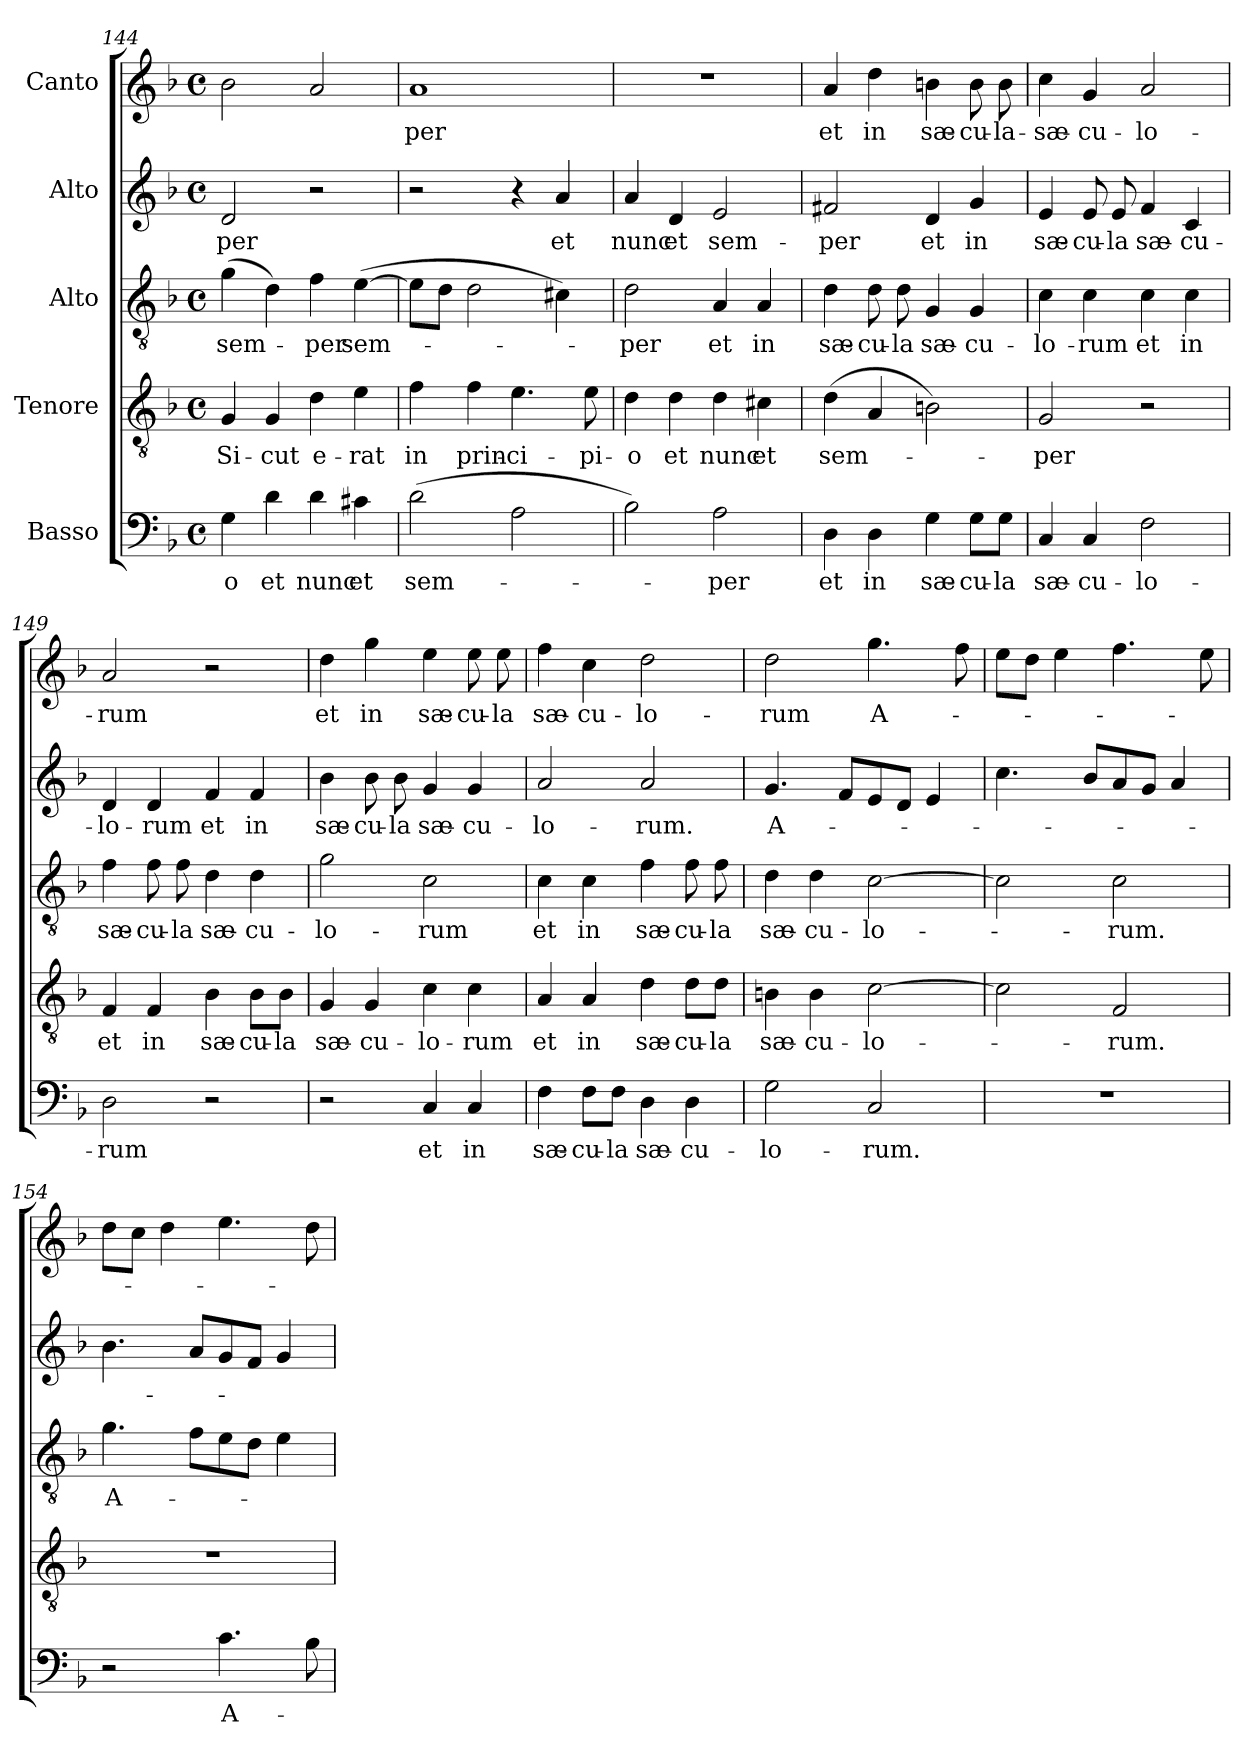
**kern	**text	**kern	**text	**kern	**text	**kern	**text	**kern	**text
*part5	*part5	*part4	*part4	*part3	*part3	*part2	*part2	*part1	*part1
*staff5	*staff5	*staff4	*staff4	*staff3	*staff3	*staff2	*staff2	*staff1	*staff1
*I"Basso	*	*I"Tenore	*	*I"Alto	*	*I"Alto	*	*I"Canto	*
*clefF4	*	*clefGv2	*	*clefGv2	*	*clefG2	*	*clefG2	*
*ITrd7c12	*	*	*	*	*	*	*	*	*
*k[b-]	*	*k[b-]	*	*k[b-]	*	*k[b-]	*	*k[b-]	*
*F:	*	*F:	*	*F:	*	*F:	*	*F:	*
*M4/4	*	*M4/4	*	*M4/4	*	*M4/4	*	*M4/4	*
*met(c)	*	*met(c)	*	*met(c)	*	*met(c)	*	*met(c)	*
=144	=144	=144	=144	=144	=144	=144	=144	=144	=144
!	!LO:LY:b	!	!LO:LY:b	!	!LO:LY:b	!	!LO:LY:b	!	!
4GG\	-o	4G/	Si-	(>4g\	sem-	2d/	-per	2b-\	.
!	!LO:LY:b	!	!LO:LY:b	!	!	!	!	!	!
4D\	et	4G/	-cut	4d\)	.	.	.	.	.
!	!LO:LY:b	!	!LO:LY:b	!	!LO:LY:b	!	!	!	!
4D\	nunc	4d\	e-	4f\	-per	2r	.	2a/	.
!	!LO:LY:b	!	!LO:LY:b	!	!LO:LY:b	!	!	!	!
4C#X\	et	4e\	-rat	(>[4e\	sem-	.	.	.	.
=145	=145	=145	=145	=145	=145	=145	=145	=145	=145
!	!LO:LY:b	!	!LO:LY:b	!	!	!	!	!	!LO:LY:b
(>2D\	sem-	4f\	in	8e\L]	.	2r	.	1a	-per
.	.	.	.	8d\J	.	.	.	.	.
!	!	!	!LO:LY:b	!	!	!	!	!	!
.	.	4f\	prin-	2d\	.	.	.	.	.
!	!	!	!LO:LY:b	!	!	!	!	!	!
2AA\	.	4.e\	-ci-	.	.	4r	.	.	.
!	!	!	!	!	!	!	!LO:LY:b	!	!
.	.	.	.	4c#X\)	.	4a/	et	.	.
!	!	!	!LO:LY:b	!	!	!	!	!	!
.	.	8e\	-pi-	.	.	.	.	.	.
=146	=146	=146	=146	=146	=146	=146	=146	=146	=146
!	!	!	!LO:LY:b	!	!LO:LY:b	!	!LO:LY:b	!	!
2BB-\)	.	4d\	-o	2d\	-per	4a/	nunc	1r	.
!	!	!	!LO:LY:b	!	!	!	!LO:LY:b	!	!
.	.	4d\	et	.	.	4d/	et	.	.
!	!LO:LY:b	!	!LO:LY:b	!	!LO:LY:b	!	!LO:LY:b	!	!
2AA\	-per	4d\	nunc	4A/	et	2e/	sem-	.	.
!	!	!	!LO:LY:b	!	!LO:LY:b	!	!	!	!
.	.	4c#X\	et	4A/	in	.	.	.	.
=147	=147	=147	=147	=147	=147	=147	=147	=147	=147
!	!LO:LY:b	!	!LO:LY:b	!	!LO:LY:b	!	!LO:LY:b	!	!LO:LY:b
4DD\	et	(>4d\	sem-	4d\	sæ-	2f#X/	-per	4a/	et
!	!LO:LY:b	!	!	!	!LO:LY:b	!	!	!	!LO:LY:b
4DD\	in	4A/	.	8d\	-cu-	.	.	4dd\	in
!	!	!	!	!	!LO:LY:b	!	!	!	!
.	.	.	.	8d\	-la	.	.	.	.
!	!LO:LY:b	!	!	!	!LO:LY:b	!	!LO:LY:b	!	!LO:LY:b
4GG\	sæ-	2Bn\)	.	4G/	sæ-	4d/	et	4bn\	sæ-
!	!LO:LY:b	!	!	!	!LO:LY:b	!	!LO:LY:b	!	!LO:LY:b
8GG\L	-cu-	.	.	4G/	-cu-	4g/	in	8b\	-cu-
!	!LO:LY:b	!	!	!	!	!	!	!	!LO:LY:b
8GG\J	-la	.	.	.	.	.	.	8b\	-la-
!!LO:PB:g=z
=148	=148	=148	=148	=148	=148	=148	=148	=148	=148
!	!LO:LY:b	!	!LO:LY:b	!	!LO:LY:b	!	!LO:LY:b	!	!LO:LY:b
4CC/	sæ-	2G/	-­per	4c\	-­lo-	4e/	sæ-	4cc\	-sæ-
!	!LO:LY:b	!	!	!	!LO:LY:b	!	!LO:LY:b	!	!LO:LY:b
4CC/	-cu-	.	.	4c\	-rum	8e/	-cu-	4g/	-cu-
!	!	!	!	!	!	!	!LO:LY:b	!	!
.	.	.	.	.	.	8e/	-la	.	.
!	!LO:LY:b	!	!	!	!LO:LY:b	!	!LO:LY:b	!	!LO:LY:b
2FF\	-lo-	2r	.	4c\	et	4f/	sæ-	2a/	-lo-
!	!	!	!	!	!LO:LY:b	!	!LO:LY:b	!	!
.	.	.	.	4c\	in	4c/	-cu-	.	.
=149	=149	=149	=149	=149	=149	=149	=149	=149	=149
!	!LO:LY:b	!	!LO:LY:b	!	!LO:LY:b	!	!LO:LY:b	!	!LO:LY:b
2DD\	-rum	4F/	et	4f\	sæ-	4d/	-lo-	2a/	-rum
!	!	!	!LO:LY:b	!	!LO:LY:b	!	!LO:LY:b	!	!
.	.	4F/	in	8f\	-cu-	4d/	-rum	.	.
!	!	!	!	!	!LO:LY:b	!	!	!	!
.	.	.	.	8f\	-la	.	.	.	.
!	!	!	!LO:LY:b	!	!LO:LY:b	!	!LO:LY:b	!	!
2r	.	4B-\	sæ-	4d\	sæ-	4f/	et	2r	.
!	!	!	!LO:LY:b	!	!LO:LY:b	!	!LO:LY:b	!	!
.	.	8B-\L	-cu-	4d\	-cu-	4f/	in	.	.
!	!	!	!LO:LY:b	!	!	!	!	!	!
.	.	8B-\J	-la	.	.	.	.	.	.
=150	=150	=150	=150	=150	=150	=150	=150	=150	=150
!	!	!	!LO:LY:b	!	!LO:LY:b	!	!LO:LY:b	!	!LO:LY:b
2r	.	4G/	sæ-	2g\	-lo-	4b-\	sæ-	4dd\	et
!	!	!	!LO:LY:b	!	!	!	!LO:LY:b	!	!LO:LY:b
.	.	4G/	-cu-	.	.	8b-\	-cu-	4gg\	in
!	!	!	!	!	!	!	!LO:LY:b	!	!
.	.	.	.	.	.	8b-\	-la	.	.
!	!LO:LY:b	!	!LO:LY:b	!	!LO:LY:b	!	!LO:LY:b	!	!LO:LY:b
4CC/	et	4c\	-lo-	2c\	-rum	4g/	sæ-	4ee\	sæ-
!	!LO:LY:b	!	!LO:LY:b	!	!	!	!LO:LY:b	!	!LO:LY:b
4CC/	in	4c\	-rum	.	.	4g/	-cu-	8ee\	-cu-
!	!	!	!	!	!	!	!	!	!LO:LY:b
.	.	.	.	.	.	.	.	8ee\	-la
=151	=151	=151	=151	=151	=151	=151	=151	=151	=151
!	!LO:LY:b	!	!LO:LY:b	!	!LO:LY:b	!	!LO:LY:b	!	!LO:LY:b
4FF\	sæ-	4A/	et	4c\	et	2a/	-lo-	4ff\	sæ-
!	!LO:LY:b	!	!LO:LY:b	!	!LO:LY:b	!	!	!	!LO:LY:b
8FF\L	-cu-	4A/	in	4c\	in	.	.	4cc\	-cu-
!	!LO:LY:b	!	!	!	!	!	!	!	!
8FF\J	-la	.	.	.	.	.	.	.	.
!	!LO:LY:b	!	!LO:LY:b	!	!LO:LY:b	!	!LO:LY:b	!	!LO:LY:b
4DD\	sæ-	4d\	sæ-	4f\	sæ-	2a/	-rum.	2dd\	-lo-
!	!LO:LY:b	!	!LO:LY:b	!	!LO:LY:b	!	!	!	!
4DD\	-cu-	8d\L	-cu-	8f\	-cu-	.	.	.	.
!	!	!	!LO:LY:b	!	!LO:LY:b	!	!	!	!
.	.	8d\J	-la	8f\	-la	.	.	.	.
!!LO:LB:g=z
=152	=152	=152	=152	=152	=152	=152	=152	=152	=152
!	!LO:LY:b	!	!LO:LY:b	!	!LO:LY:b	!	!LO:LY:b	!	!LO:LY:b
2GG\	-­lo-	4Bn\	sæ-	4d\	sæ-	4.g/	A-	2dd\	-­rum
!	!	!	!LO:LY:b	!	!LO:LY:b	!	!	!	!
.	.	4B\	-cu-	4d\	-cu-	.	.	.	.
.	.	.	.	.	.	8f/L	.	.	.
!	!LO:LY:b	!	!LO:LY:b	!	!LO:LY:b	!	!	!	!LO:LY:b
2CC/	-rum.	[2c\	-lo-	[2c\	-lo-	8e/	.	4.gg\	A-
.	.	.	.	.	.	8d/J	.	.	.
.	.	.	.	.	.	4e/	.	.	.
.	.	.	.	.	.	.	.	8ff\	.
=153	=153	=153	=153	=153	=153	=153	=153	=153	=153
1r	.	2c\]	.	2c\]	.	4.cc\	.	8ee\L	.
.	.	.	.	.	.	.	.	8dd\J	.
.	.	.	.	.	.	.	.	4ee\	.
.	.	.	.	.	.	8b-/L	.	.	.
!	!	!	!LO:LY:b	!	!LO:LY:b	!	!	!	!
.	.	2F/	-rum.	2c\	-rum.	8a/	.	4.ff\	.
.	.	.	.	.	.	8g/J	.	.	.
.	.	.	.	.	.	4a/	.	.	.
.	.	.	.	.	.	.	.	8ee\	.
=154	=154	=154	=154	=154	=154	=154	=154	=154	=154
!	!	!	!	!	!LO:LY:b	!	!	!	!
2r	.	1r	.	4.g\	A-	4.b-\	.	8dd\L	.
.	.	.	.	.	.	.	.	8cc\J	.
.	.	.	.	.	.	.	.	4dd\	.
.	.	.	.	8f\L	.	8a/L	.	.	.
!	!LO:LY:b	!	!	!	!	!	!	!	!
4.C\	A-	.	.	8e\	.	8g/	.	4.ee\	.
.	.	.	.	8d\J	.	8f/J	.	.	.
.	.	.	.	4e\	.	4g/	.	.	.
8BB-\	.	.	.	.	.	.	.	8dd\	.
=	=	=	=	=	=	=	=	=	=
*-	*-	*-	*-	*-	*-	*-	*-	*-	*-
